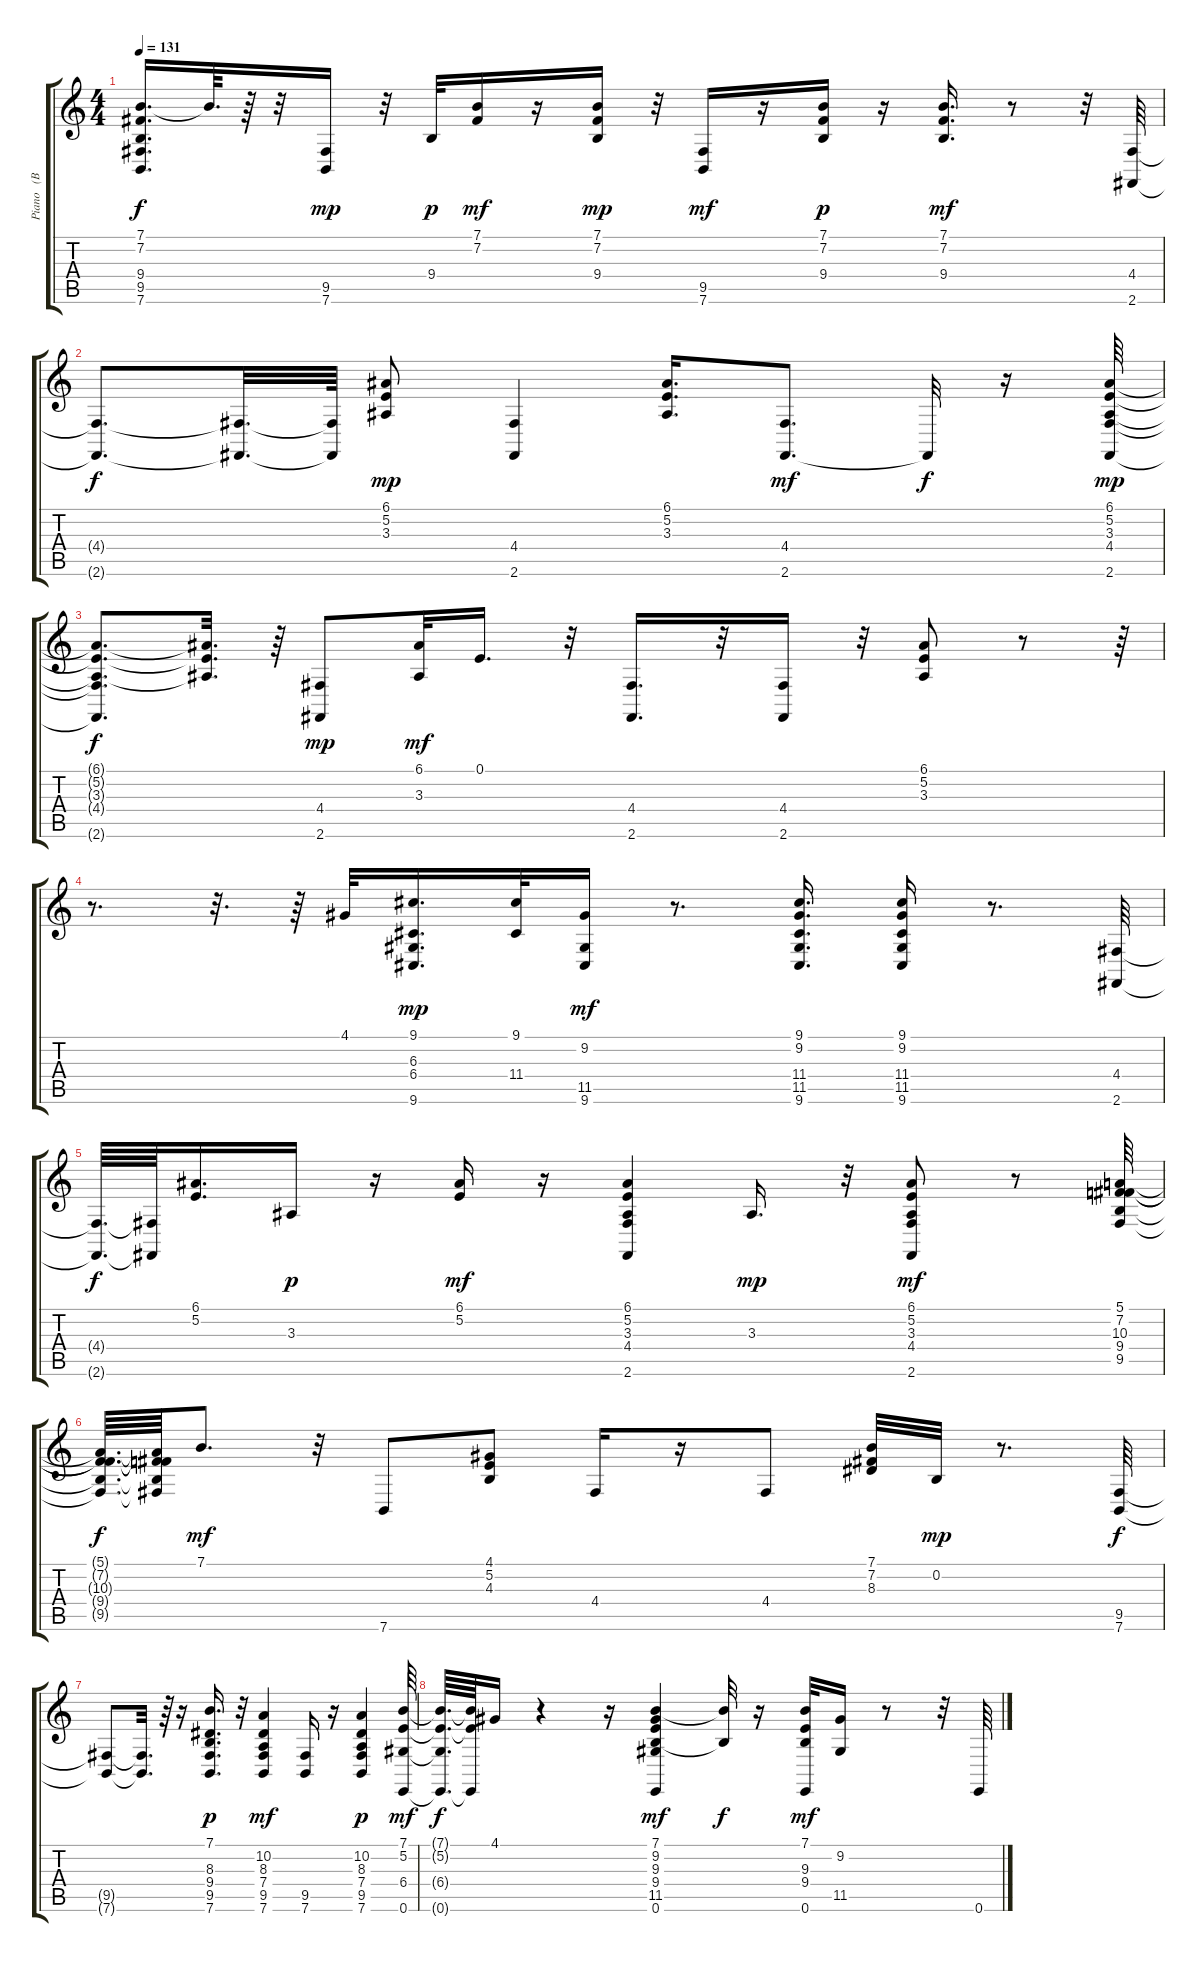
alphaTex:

\track ("Piano   (BB)" "Piano   (B") {instrument acousticgrandpiano}
\staff {score tabs}
\tuning (E4 B3 G3 D3 A2 E2) {hide}
\ts (4 4)
\tempo 131
\clef g2
\ks c
(7.1{t} 7.2{t} 9.4{t} 9.5{t} 7.6{t}).16{d dy f} 7.1{t}.64{d} r.64 r.32 (9.5 7.6).16{dy mp} r.32 9.4.32{dy p} (7.1 7.2).16{dy mf} r.16 (7.1 7.2 9.4).16{dy mp} r.32 (9.5 7.6).16{dy mf} r.16 (7.1 7.2 9.4).16{dy p} r.16 (7.1 7.2 9.4).16{d dy mf} r.8 r.32 (4.4 2.6).64 |
(4.4{t} 2.6{t}).8{d dy f} (4.4{t} 2.6{t}).32{d} (4.4{t} 2.6{t}).64 (6.1 5.2 3.3).8{dy mp} (4.4 2.6).4 (6.1 5.2 3.3).16{d} (4.4 2.6).8{d dy mf} 2.6{t}.32{dy f} r.16 (6.1 5.2 3.3 4.4 2.6).64{dy mp} |
(6.1{t} 5.2{t} 3.3{t} 4.4{t} 2.6{t}).8{d dy f} (6.1{t} 5.2{t} 3.3{t}).32{d} r.64 (4.4 2.6).8{dy mp} (6.1 3.3).32{dy mf} 0.1.16{d} r.32 (4.4 2.6).16{d} r.32 (4.4 2.6).16 r.32 (6.1 5.2 3.3).8 r.8 r.64 |
r.8{d} r.32{d} r.64 4.1.32 (9.1 6.3 6.4 9.6).16{d dy mp} (9.1 11.4).32 (9.2 11.5 9.6).16{dy mf} r.8{d} (9.1 9.2 11.4 11.5 9.6).16{d} (9.1 9.2 11.4 11.5 9.6).16 r.8{d} (4.4 2.6).64 |
(4.4{t} 2.6{t}).64{d dy f} (4.4{t} 2.6{t}).64 (6.1 5.2).16{d} 3.3.16{dy p} r.16 (6.1 5.2).16{dy mf} r.16 (6.1 5.2 3.3 4.4 2.6).4 3.3.16{d dy mp} r.32 (6.1 5.2 3.3 4.4 2.6).8{dy mf} r.8 (5.1 7.2 10.3 9.4 9.5).64 |
(5.1{t} 7.2{t} 10.3{t} 9.4{t} 9.5{t}).64{d dy f} (5.1{t} 7.2{t} 10.3{t} 9.4{t} 9.5{t}).64 7.1.8{d dy mf} r.32 7.6.8 (4.1 5.2 4.3).8 4.4.16 r.16 4.4.8 (7.1 7.2 8.3).32 0.2.32{dy mp} r.8{d} (9.5 7.6).64{dy f} |
(9.5{t} 7.6{t}).8 (9.5{t} 7.6{t}).32{d} r.64 r.16 (7.1 8.3 9.4 9.5 7.6).16{d dy p} r.32 (10.2 8.3 7.4 9.5 7.6).4{dy mf} (9.5 7.6).16 r.16 (10.2 8.3 7.4 9.5 7.6).4{dy p} (7.1 5.2 6.4 0.6).64{dy mf} |
(7.1{t} 5.2{t} 6.4{t} 0.6{t}).64{d dy f} (7.1{t} 5.2{t} 0.6{t}).64 4.1.16 r.4 r.16 (7.1 9.2 9.3 9.4 11.5 0.6).4{dy mf} (7.1{t} 9.4{t}).32{dy f} r.16 (7.1 9.3 9.4 0.6).32{dy mf} (9.2 11.5).16 r.8 r.32 0.6.64
